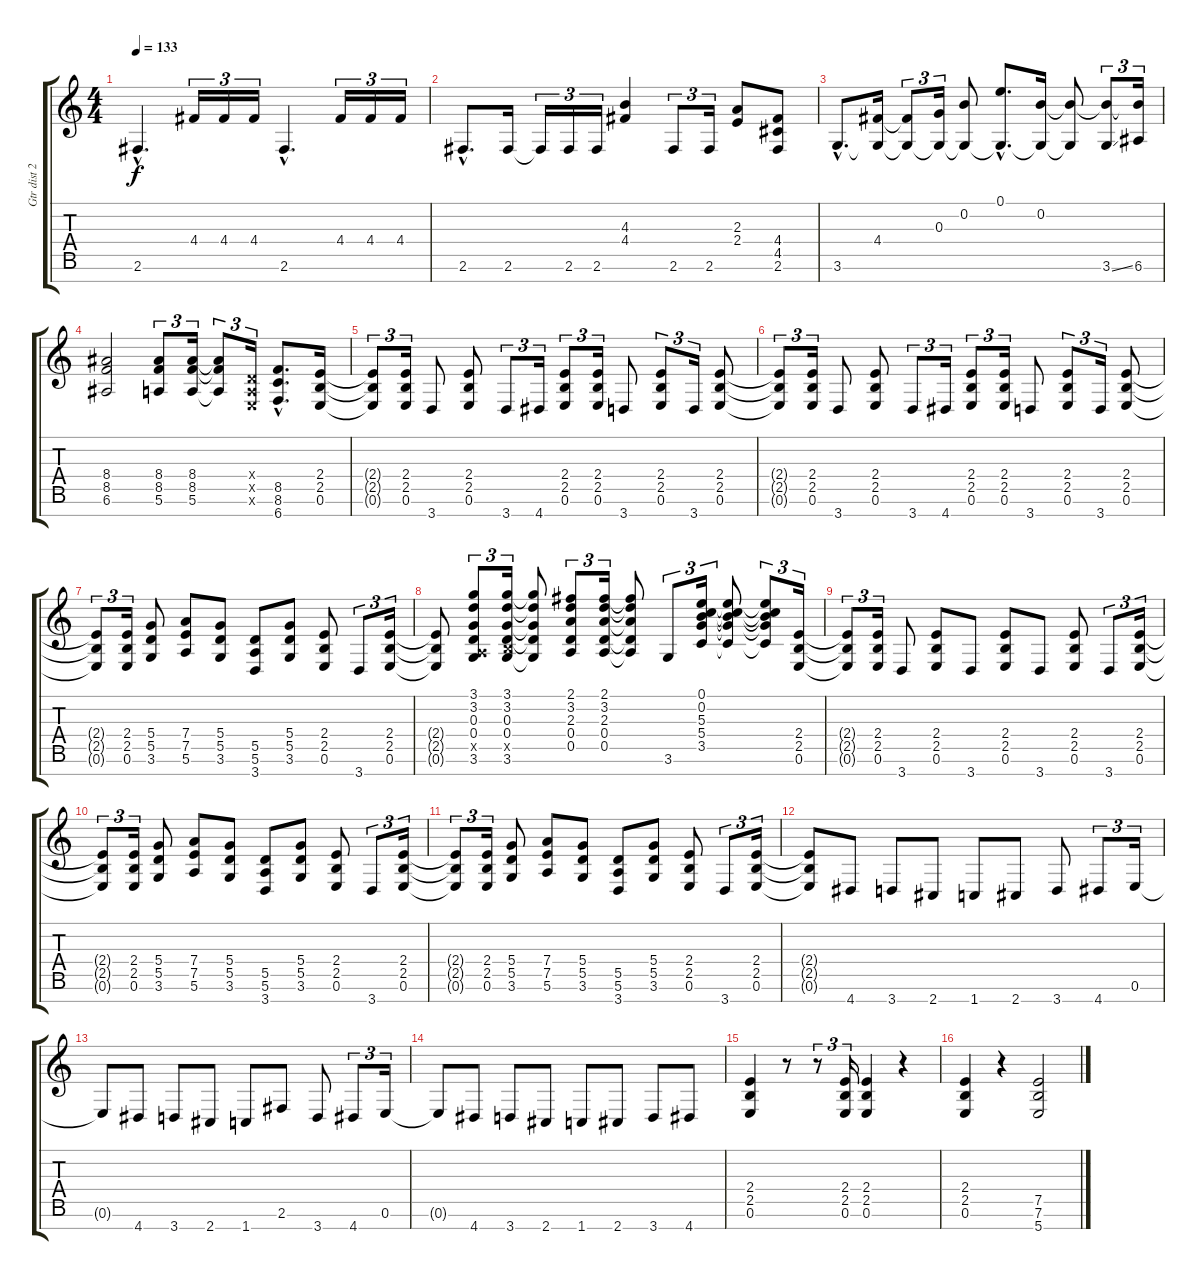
\track ("Gtr dist 2" "Gtr dist 2") {instrument distortionguitar}
\staff {score tabs}
\tuning (E4 B3 G3 D3 A2 E2 B1) {hide}
\ts (4 4)
\tempo 133
\clef g2
\ks c
2.6{hac}.4{d dy f} 4.4.16{tu (3 2)} 4.4.16{tu (3 2)} 4.4.16{tu (3 2)} 2.6{hac}.4{d} 4.4.16{tu (3 2)} 4.4.16{tu (3 2)} 4.4.16{tu (3 2)} |
2.6{hac}.8{d} 2.6.16 2.6{t}.16{tu (3 2)} 2.6.16{tu (3 2)} 2.6.16{tu (3 2)} (4.3 4.4).4 2.6.8{tu (3 2)} 2.6.16{tu (3 2)} (2.3 2.4).8 (4.4 4.5 2.6).8 |
3.6{hac}.8{d} (4.4 3.6{t}).16 (4.4{t} 3.6{t}).8{tu (3 2)} (0.3 3.6{t}).16{tu (3 2)} (0.2 3.6{t}).8 (0.1{hac} 3.6{hac t}).8{d} (0.2 3.6{t}).16 (0.2{t} 3.6{t}).8 (0.2{t} 3.6{ss}).8{tu (3 2)} (0.2{t} 6.6).16{tu (3 2)} |
(8.4 8.5 6.6).2 (8.4 8.5 5.6).8{tu (3 2)} (8.4 8.5 5.6).16{tu (3 2)} (8.4{t} 8.5{t} 5.6{t}).8{tu (3 2)} (0.4{x} 0.5{x} 0.6{x}).16{tu (3 2)} (8.5{hac} 8.6{hac} 6.7{hac}).8{d} (2.4 2.5 0.6).16 |
(2.4{t} 2.5{t} 0.6{t}).8{tu (3 2)} (2.4 2.5 0.6).16{tu (3 2)} 3.7.8 (2.4 2.5 0.6).8 3.7.8{tu (3 2)} 4.7.16{tu (3 2)} (2.4 2.5 0.6).8{tu (3 2)} (2.4 2.5 0.6).16{tu (3 2)} 3.7.8 (2.4 2.5 0.6).8{tu (3 2)} 3.7.16{tu (3 2)} (2.4 2.5 0.6).8 |
(2.4{t} 2.5{t} 0.6{t}).8{tu (3 2)} (2.4 2.5 0.6).16{tu (3 2)} 3.7.8 (2.4 2.5 0.6).8 3.7.8{tu (3 2)} 4.7.16{tu (3 2)} (2.4 2.5 0.6).8{tu (3 2)} (2.4 2.5 0.6).16{tu (3 2)} 3.7.8 (2.4 2.5 0.6).8{tu (3 2)} 3.7.16{tu (3 2)} (2.4 2.5 0.6).8 |
(2.4{t} 2.5{t} 0.6{t}).8{tu (3 2)} (2.4 2.5 0.6).16{tu (3 2)} (5.4 5.5 3.6).8 (7.4 7.5 5.6).8 (5.4 5.5 3.6).8 (5.5 5.6 3.7).8 (5.4 5.5 3.6).8 (2.4 2.5 0.6).8 3.7.8{tu (3 2)} (2.4 2.5 0.6).16{tu (3 2)} |
(2.4{t} 2.5{t} 0.6{t}).8 (3.1 3.2 0.3 0.4 0.5{x} 3.6).8{tu (3 2)} (3.1 3.2 0.3 0.4 2.5{x} 3.6).16{tu (3 2)} (3.1{t} 3.2{t} 0.3{t} 0.4{t} 3.6{t}).8 (2.1 3.2 2.3 0.4 0.5).8{tu (3 2)} (2.1 3.2 2.3 0.4 0.5).16{tu (3 2)} (2.1{t} 3.2{t} 2.3{t} 0.4{t} 0.5{t}).8 3.6.8{tu (3 2)} (0.1 0.2 5.3 5.4 3.5).16{tu (3 2)} (0.1{t} 0.2{t} 5.3{t} 5.4{t} 3.5{t}).8 (0.1{t} 0.2{t} 5.3{t} 5.4{t} 3.5{t}).8{tu (3 2)} (2.4 2.5 0.6).16{tu (3 2)} |
(2.4{t} 2.5{t} 0.6{t}).8{tu (3 2)} (2.4 2.5 0.6).16{tu (3 2)} 3.7.8 (2.4 2.5 0.6).8 3.7.8 (2.4 2.5 0.6).8 3.7.8 (2.4 2.5 0.6).8 3.7.8{tu (3 2)} (2.4 2.5 0.6).16{tu (3 2)} |
(2.4{t} 2.5{t} 0.6{t}).8{tu (3 2)} (2.4 2.5 0.6).16{tu (3 2)} (5.4 5.5 3.6).8 (7.4 7.5 5.6).8 (5.4 5.5 3.6).8 (5.5 5.6 3.7).8 (5.4 5.5 3.6).8 (2.4 2.5 0.6).8 3.7.8{tu (3 2)} (2.4 2.5 0.6).16{tu (3 2)} |
(2.4{t} 2.5{t} 0.6{t}).8{tu (3 2)} (2.4 2.5 0.6).16{tu (3 2)} (5.4 5.5 3.6).8 (7.4 7.5 5.6).8 (5.4 5.5 3.6).8 (5.5 5.6 3.7).8 (5.4 5.5 3.6).8 (2.4 2.5 0.6).8 3.7.8{tu (3 2)} (2.4 2.5 0.6).16{tu (3 2)} |
(2.4{t} 2.5{t} 0.6{t}).8 4.7.8 3.7.8 2.7.8 1.7.8 2.7.8 3.7.8 4.7.8{tu (3 2)} 0.6.16{tu (3 2)} |
0.6{t}.8 4.7.8 3.7.8 2.7.8 1.7.8 2.6.8 3.7.8 4.7.8{tu (3 2)} 0.6.16{tu (3 2)} |
0.6{t}.8 4.7.8 3.7.8 2.7.8 1.7.8 2.7.8 3.7.8 4.7.8 |
(2.4 2.5 0.6).4 r.8 r.8{tu (3 2)} (2.4 2.5 0.6).16{tu (3 2)} (2.4 2.5 0.6).4 r.4 |
(2.4 2.5 0.6).4 r.4 (7.5 7.6 5.7).2
